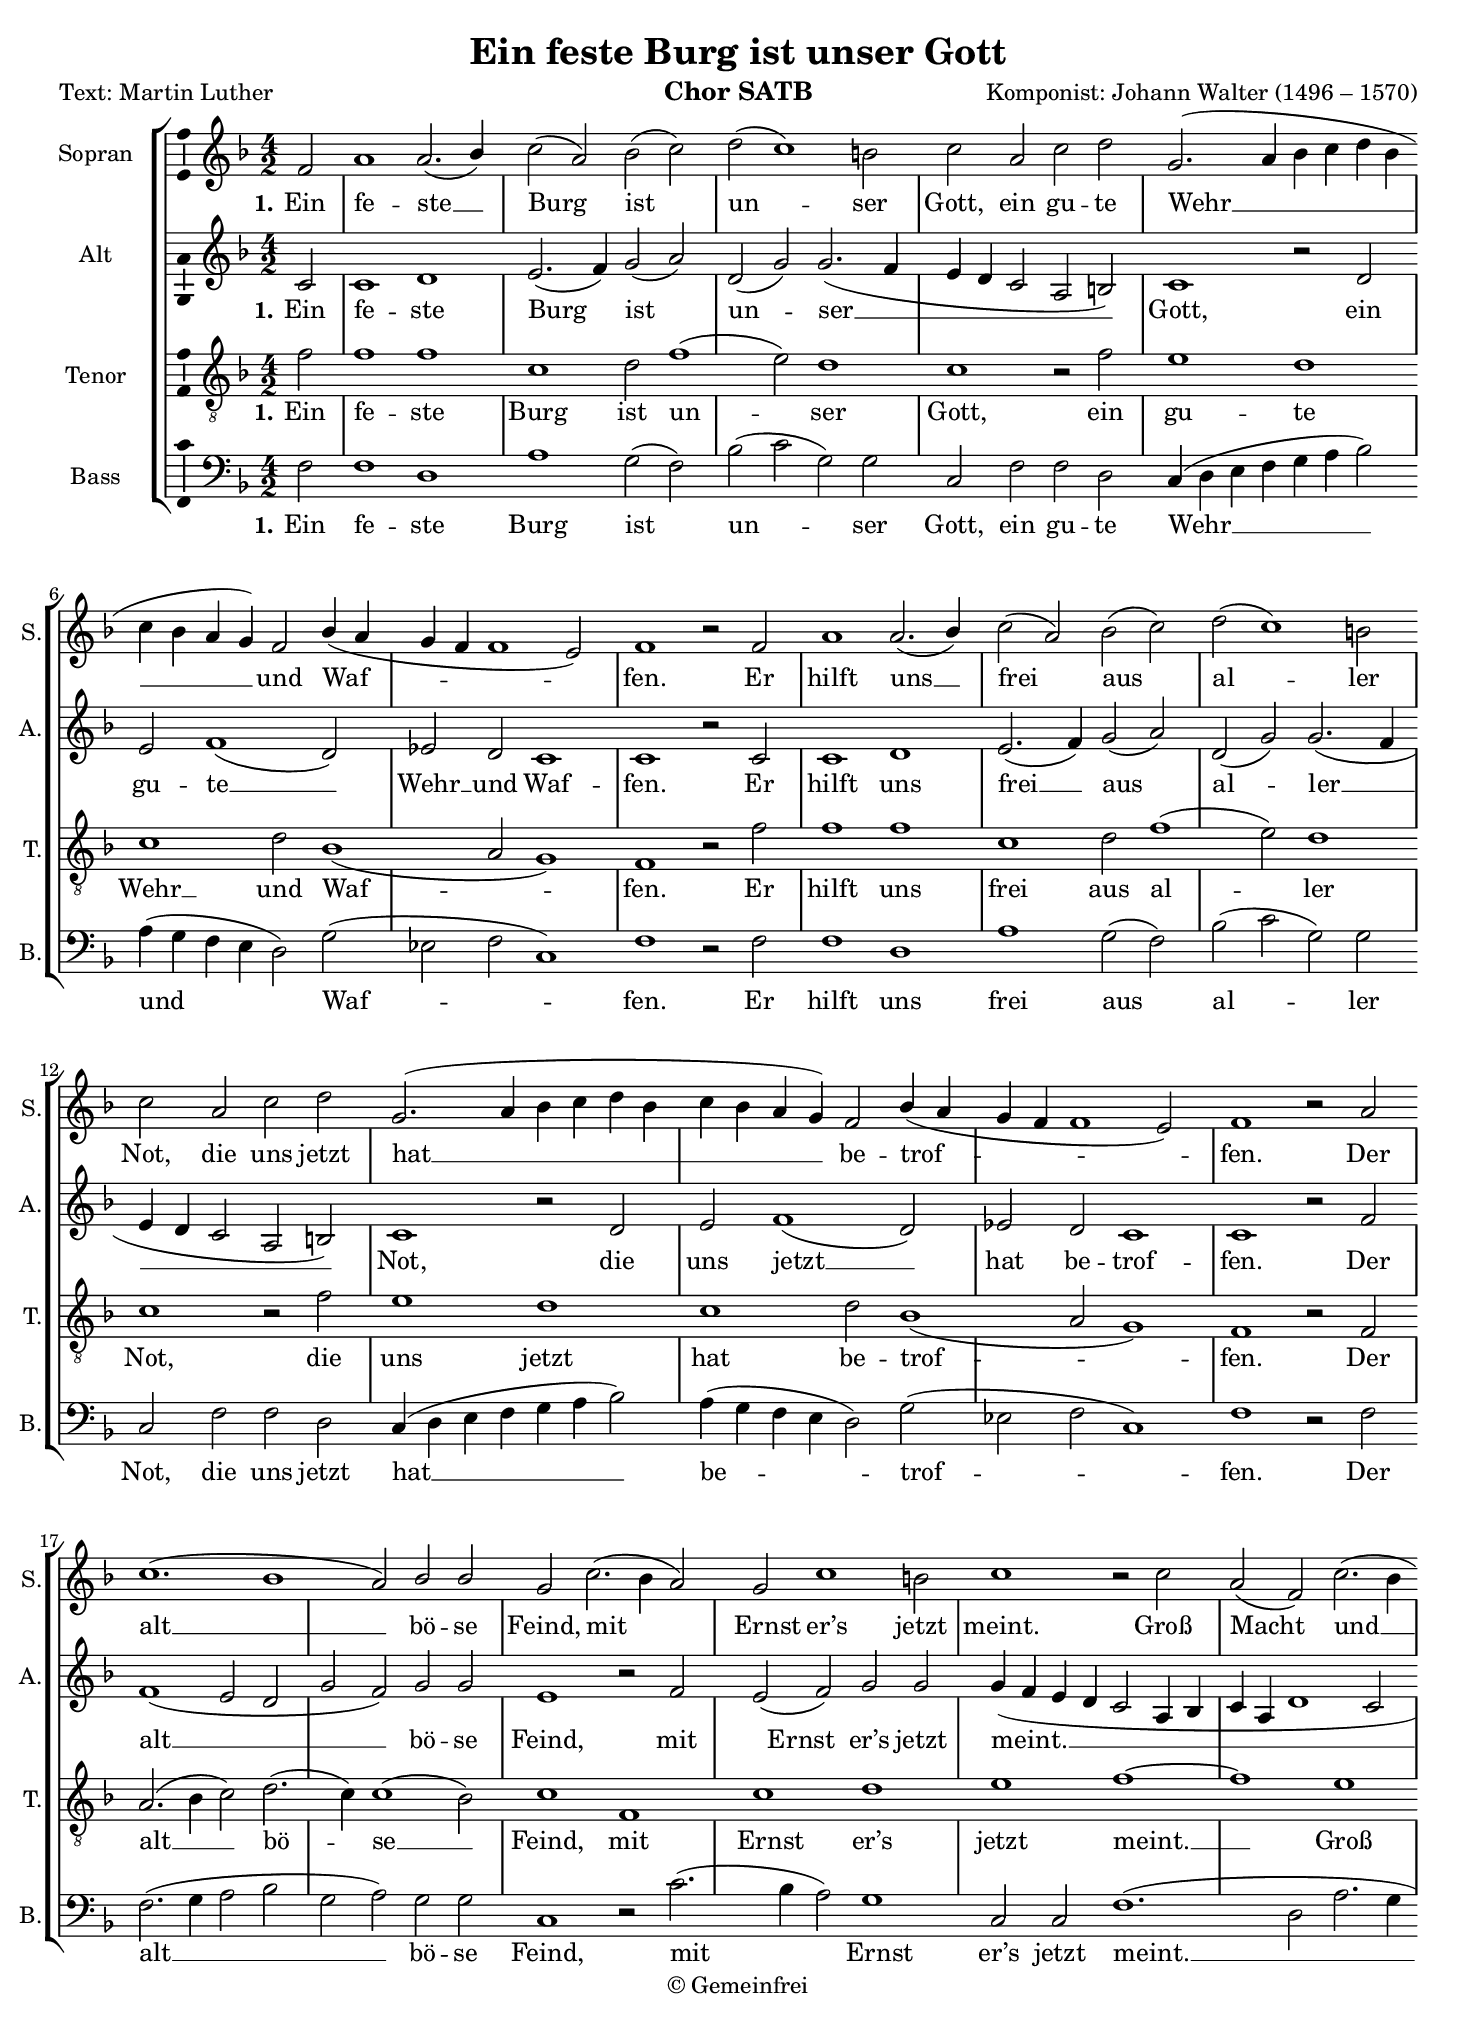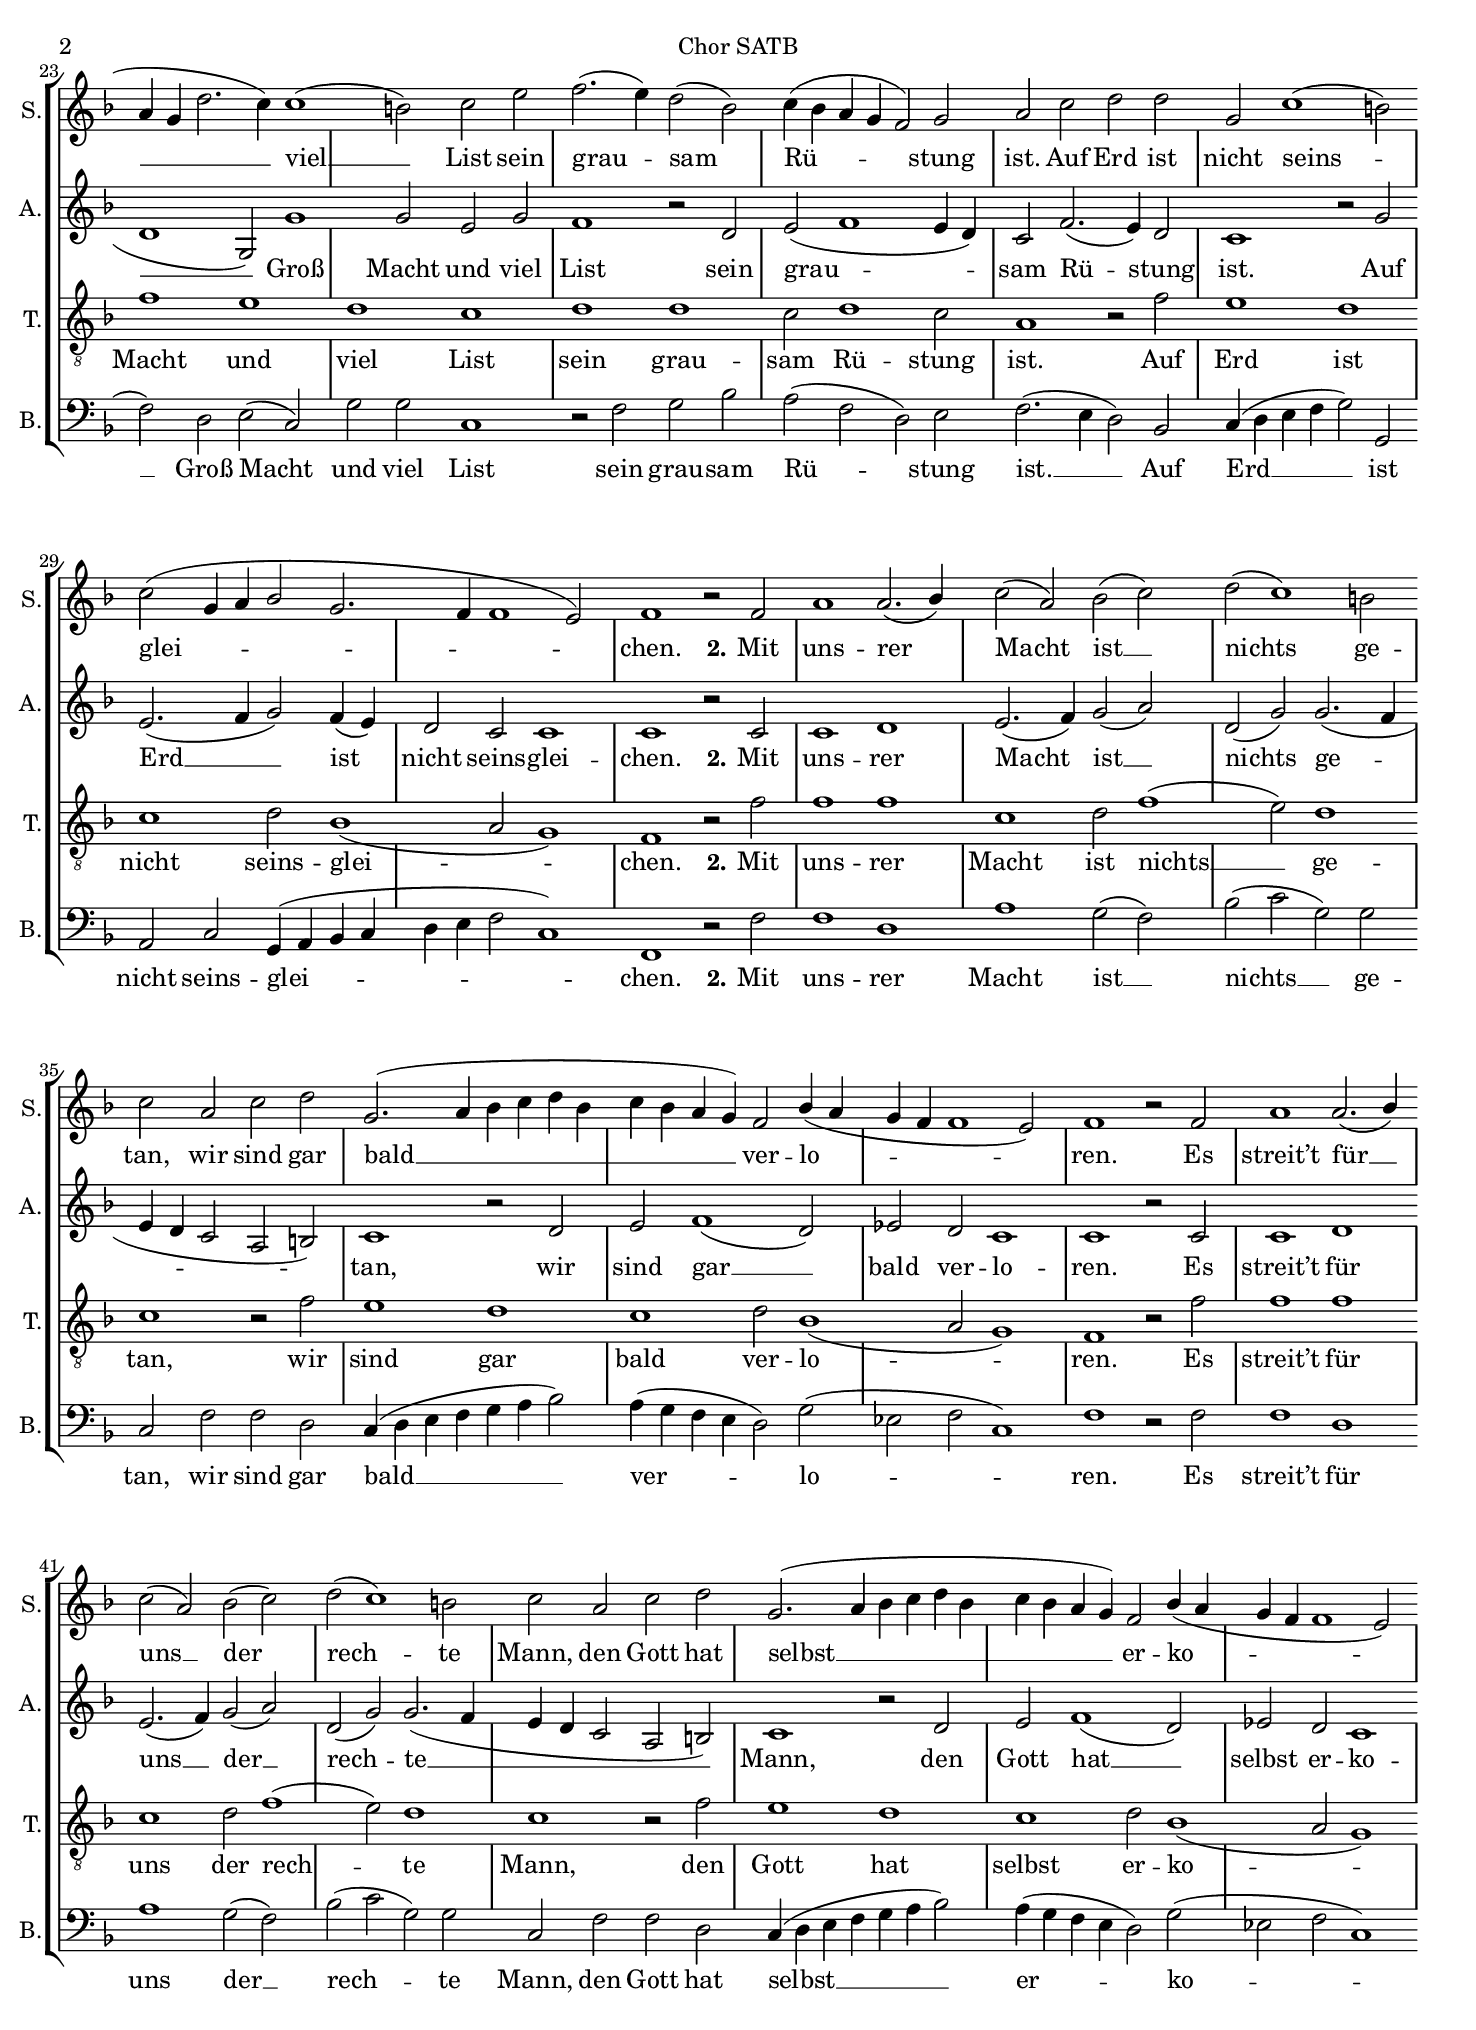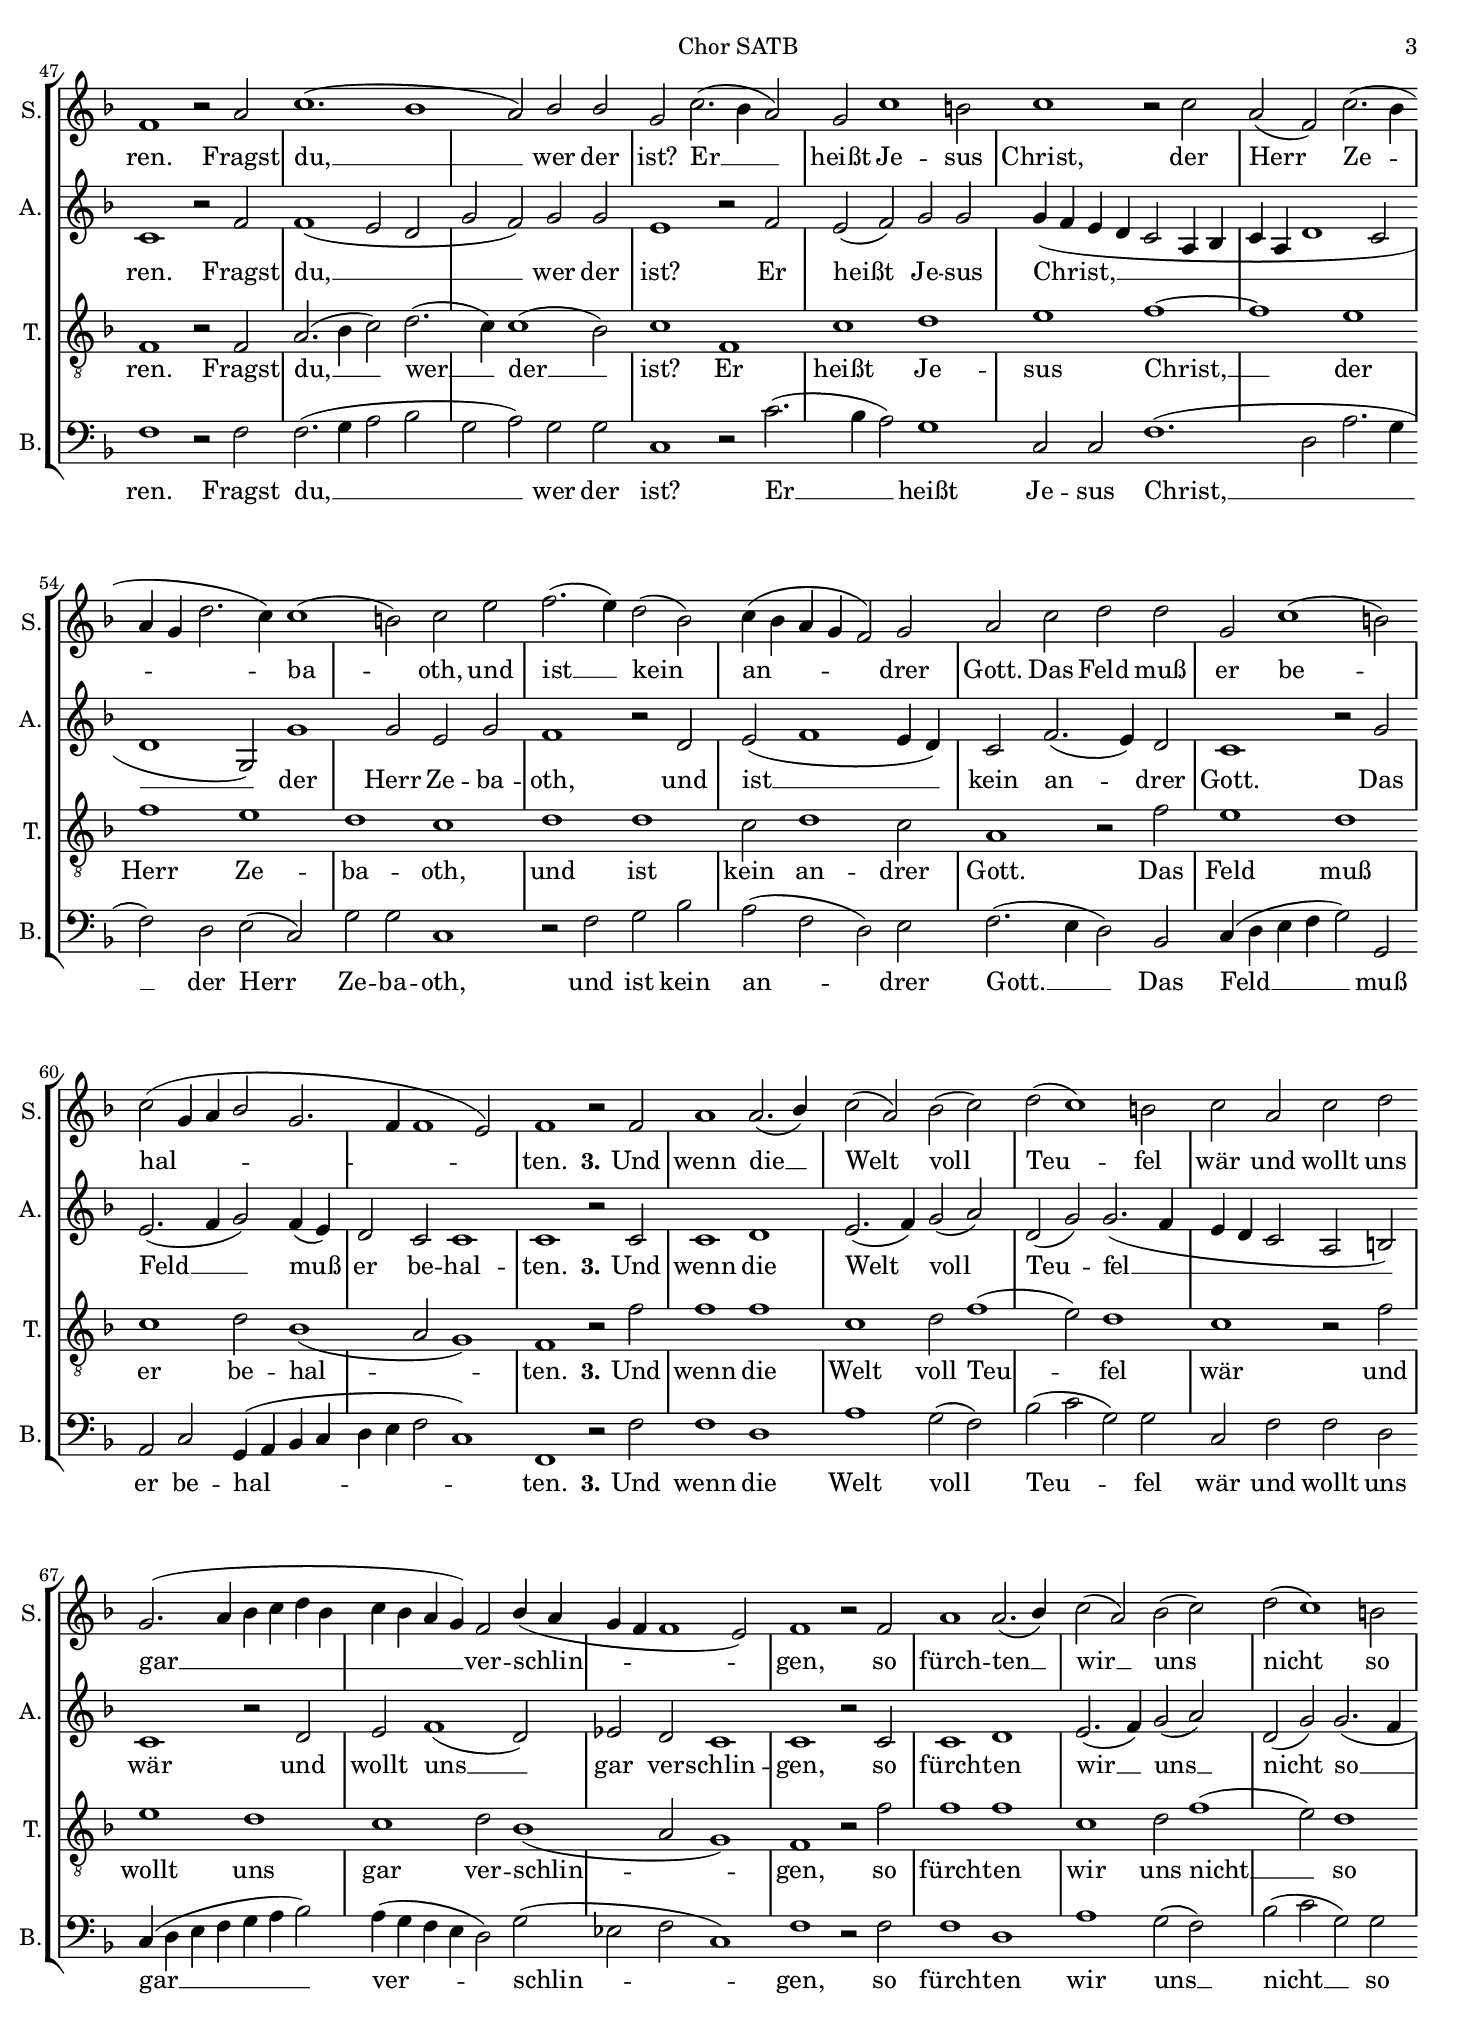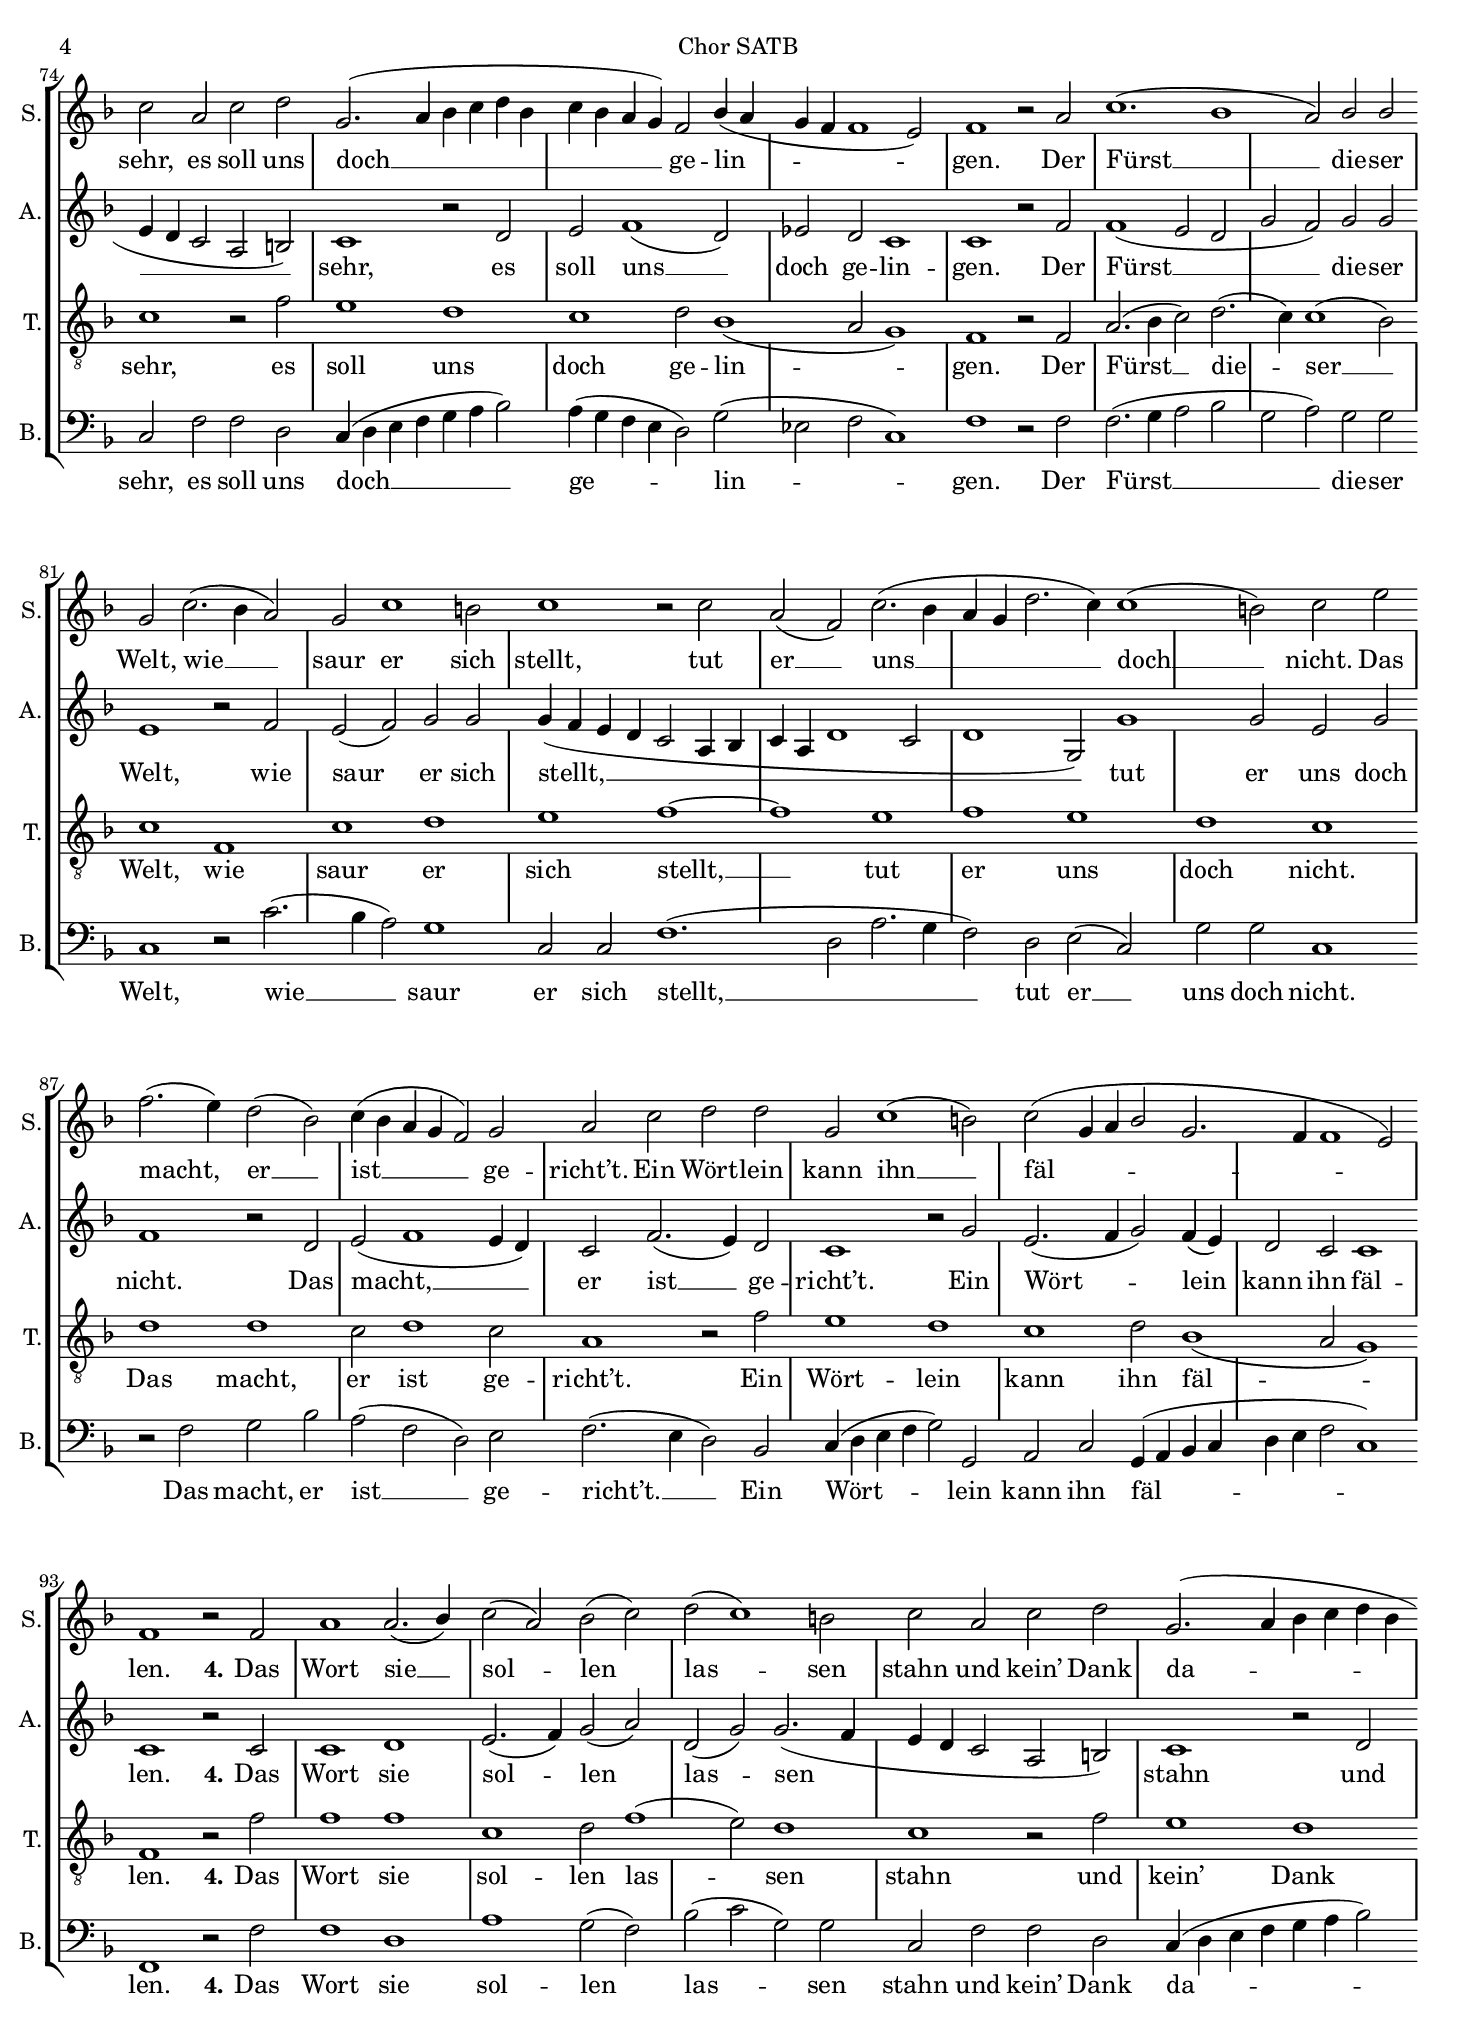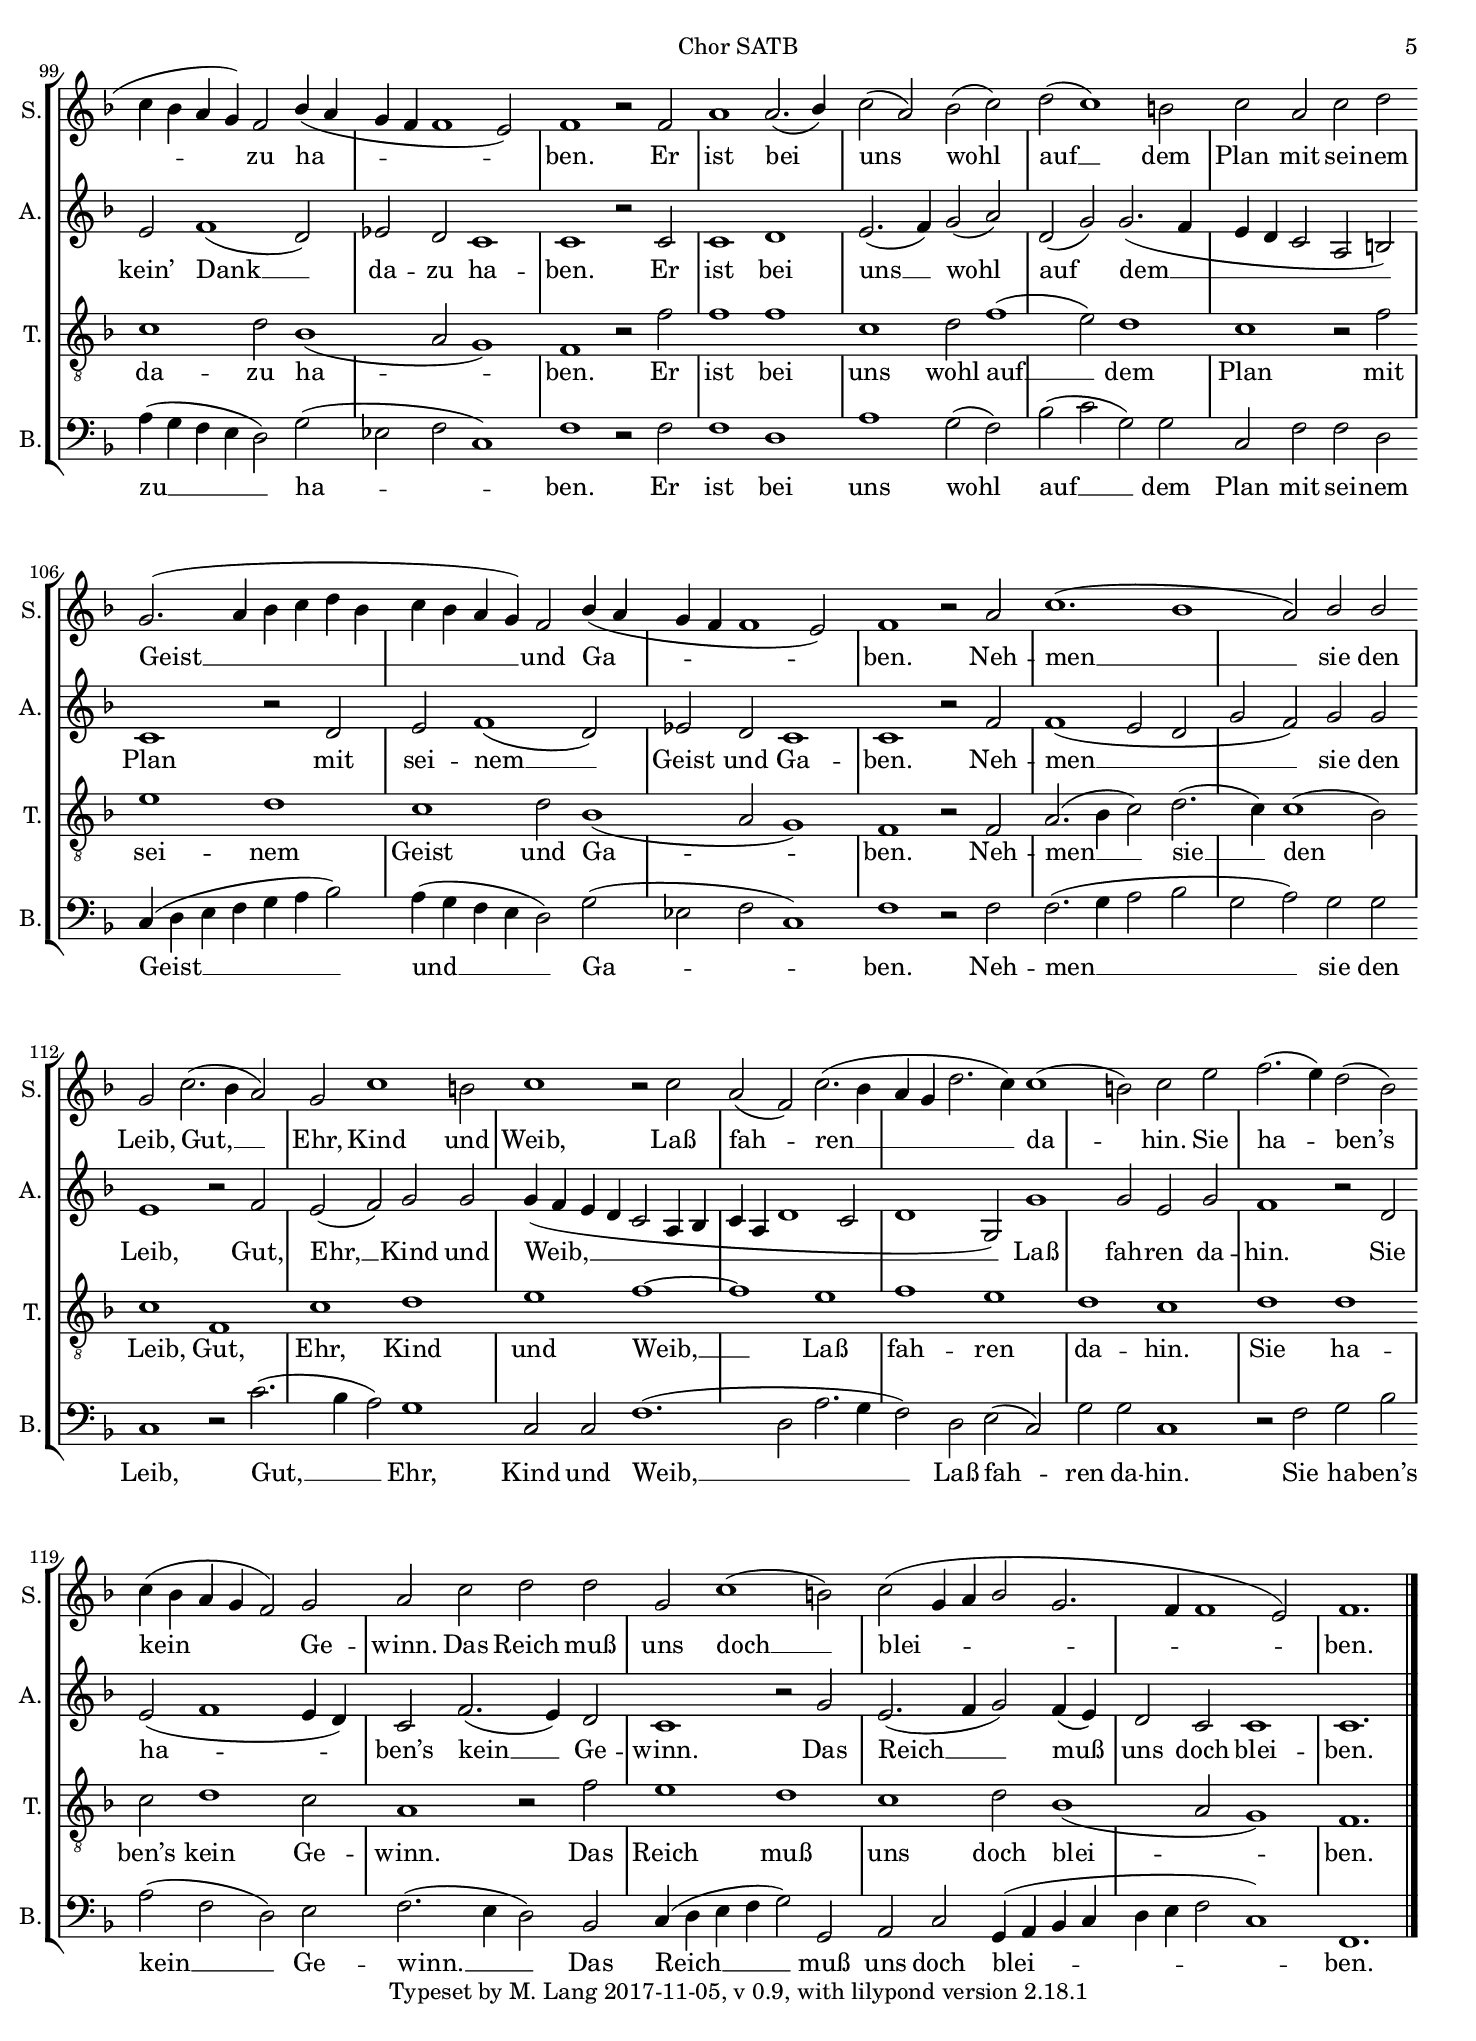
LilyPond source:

\version "2.18.2"
\language "deutsch"

\header {
  title = "Ein feste Burg ist unser Gott"
  instrument = "Chor SATB"
  composer = "Komponist: Johann Walter (1496 – 1570)"
  poet = "Text: Martin Luther"
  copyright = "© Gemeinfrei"
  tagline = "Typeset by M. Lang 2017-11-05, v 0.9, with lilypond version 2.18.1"
}
\paper {
  #(set-paper-size "b4")
  top-margin = 1 \cm
  bottom-margin = 1 \cm
  inner-margin = 3 \cm
  line-width = 23 \cm
  ragged-bottom = ##f
  ragged-last-bottom = ##t
}
\layout {
  \context {
    \Voice
    \consists "Melody_engraver"
    \override Stem #'neutral-direction = #'()
  }
}

global = {
  \key f \major
  \numericTimeSignature
  \time 4/2
  \partial 2
  \override Staff.BarLine #'transparent = ##t
}

soprano = \relative c'' {
  \global
  % Die Noten folgen hier.
  % 1. Strophe
  \repeat unfold 2{
    f,2 a1 a2.( b4) c2( a) b( c) d( c1) h2 c a c d
    g,2.( a4 b c d b c b a g) f2 b4( a g f f1 e2) f1 r2
  }
  a2   c1.( b1 a2) b b g c2.( b4 a2)
  g c1 h2 c1 r2 c a( f) c'2.( b4 a g d'2. c4) c1(
  h2) c2 e f2.( e4) d2( b) c4( b a g f2) g a c d d
  g,c1( h2) c( g4 a b2 g2. f4 f1 e2) f1 r2

  % 2. Strophe
  \repeat unfold 2{
    f2 a1 a2.( b4) c2( a) b( c) d( c1) h2 c a c d
    g,2.( a4 b c d b c b a g) f2 b4( a g f f1 e2) f1 r2
  }
  a2   c1.( b1 a2) b b g c2.( b4 a2)
  g c1 h2 c1 r2 c a( f) c'2.( b4 a g d'2. c4) c1(
  h2) c2 e f2.( e4) d2( b) c4( b a g f2) g a c d d
  g,c1( h2) c( g4 a b2 g2. f4 f1 e2) f1 r2

  % 3. Strophe
  \repeat unfold 2{
    f2 a1 a2.( b4) c2( a) b( c) d( c1) h2 c a c d
    g,2.( a4 b c d b c b a g) f2 b4( a g f f1 e2) f1 r2
  }
  a2   c1.( b1 a2) b b g c2.( b4 a2)
  g c1 h2 c1 r2 c a( f) c'2.( b4 a g d'2. c4) c1(
  h2) c2 e f2.( e4) d2( b) c4( b a g f2) g a c d d
  g,c1( h2) c( g4 a b2 g2. f4 f1 e2) f1 r2

  % 4. Strophe
  \repeat unfold 2{
    f2 a1 a2.( b4) c2( a) b( c) d( c1) h2 c a c d
    g,2.( a4 b c d b c b a g) f2 b4( a g f f1 e2) f1 r2
  }
  a2   c1.( b1 a2) b b g c2.( b4 a2)
  g c1 h2 c1 r2 c a( f) c'2.( b4 a g d'2. c4) c1(
  h2) c2 e f2.( e4) d2( b) c4( b a g f2) g a c d d
  g,c1( h2) c( g4 a b2 g2. f4 f1 e2) f1.

  \revert Staff.BarLine #'transparent
  \bar "|."
}

alto = \relative c' {
  \global
  % Die Noten folgen hier.

  % 1. Strophe
  \repeat unfold 2{
    c2 c1 d e2.( f4) g2( a) d,( g) g2.( f4 e d c2 a h) c1 r2 d e f1( d2) es d c1 c r2
  }
  f2 f1( e2 d g f)  g g e1 r2 f2
  e( f) g g g4( f e d c2 a4 b c a d1 c2 d1 g,2) g'1
  g2 e g f1 r2 d2 e( f1 e4 d) c2 f2.( e4) d2
  c1 r2 g' e2.( f4 g2) f4( e) d2 c c1 c1 r2

  % 2. Strophe
  \repeat unfold 2{
    c2 c1 d e2.( f4) g2( a) d,( g) g2.( f4 e d c2 a h) c1 r2 d e f1( d2) es d c1 c r2
  }
  f2 f1( e2 d g f)  g g e1 r2 f2
  e( f) g g g4( f e d c2 a4 b c a d1 c2 d1 g,2) g'1
  g2 e g f1 r2 d2 e( f1 e4 d) c2 f2.( e4) d2
  c1 r2 g' e2.( f4 g2) f4( e) d2 c c1 c1 r2

  % 3. Strophe
  \repeat unfold 2{
    c2 c1 d e2.( f4) g2( a) d,( g) g2.( f4 e d c2 a h) c1 r2 d e f1( d2) es d c1 c r2
  }
  f2 f1( e2 d g f)  g g e1 r2 f2
  e( f) g g g4( f e d c2 a4 b c a d1 c2 d1 g,2) g'1
  g2 e g f1 r2 d2 e( f1 e4 d) c2 f2.( e4) d2
  c1 r2 g' e2.( f4 g2) f4( e) d2 c c1 c1 r2

  % 4. Strophe
  \repeat unfold 2{
    c2 c1 d e2.( f4) g2( a) d,( g) g2.( f4 e d c2 a h) c1 r2 d e f1( d2) es d c1 c r2
  }
  f2 f1( e2 d g f)  g g e1 r2 f2
  e( f) g g g4( f e d c2 a4 b c a d1 c2 d1 g,2) g'1
  g2 e g f1 r2 d2 e( f1 e4 d) c2 f2.( e4) d2
  c1 r2 g' e2.( f4 g2) f4( e) d2 c c1 c1.

  \revert Staff.BarLine #'transparent
  \bar "|."
}

tenor = \relative c' {
  \global
  % Die Noten folgen hier.

  % 1. Strophe
  \repeat unfold 2{
    f2 f1 f c d2 f1( e2) d1 c r2 f
    e1 d c d2 b1( a2 g1) f r2
  }
  f2 a2.( b4 c2) d2.( c4) c1( b2) c1 f,
  c' d e f ~ f e f e
  d c d d c2 d1 c2 a1 r2 f'
  e1 d c d2 b1( a2 g1) f1 r2

  % 2. Strophe
  \repeat unfold 2{
    f'2 f1 f c d2 f1( e2) d1 c r2 f
    e1 d c d2 b1( a2 g1) f r2
  }
  f2 a2.( b4 c2) d2.( c4) c1( b2) c1 f,
  c' d e f ~ f e f e
  d c d d c2 d1 c2 a1 r2 f'
  e1 d c d2 b1( a2 g1) f1 r2

  % 3. Strophe
  \repeat unfold 2{
    f'2 f1 f c d2 f1( e2) d1 c r2 f
    e1 d c d2 b1( a2 g1) f r2
  }
  f2 a2.( b4 c2) d2.( c4) c1( b2) c1 f,
  c' d e f ~ f e f e
  d c d d c2 d1 c2 a1 r2 f'
  e1 d c d2 b1( a2 g1) f1 r2

  % 4. Strophe
  \repeat unfold 2{
    f'2 f1 f c d2 f1( e2) d1 c r2 f
    e1 d c d2 b1( a2 g1) f r2
  }
  f2 a2.( b4 c2) d2.( c4) c1( b2) c1 f,
  c' d e f ~ f e f e
  d c d d c2 d1 c2 a1 r2 f'
  e1 d c d2 b1( a2 g1) f1.

  \revert Staff.BarLine #'transparent
  \bar "|."
}

bass = \relative c {
  \global
  % Die Noten folgen hier.

  % 1. Strophe
  \repeat unfold 2{
    f2 f1 d a' g2( f) b( c g) g c, f f d
    c4( d e f g a b2) a4( g f e d2) g( es f c1) f r2
  }
  f2   f2.( g4 a2 b g a) g g c,1 r2
  c'2.( b4 a2) g1 c,2 c f1.( d2 a'2. g4 f2) d e( c)
  g' g c,1 r2 f g b a( f d) e f2.( e4 d2) b
  c4( d e f g2) g, a c g4( a b c d e f2 c1) f,1 r2

  % 2. Strophe
  \repeat unfold 2{
    f'2 f1 d a' g2( f) b( c g) g c, f f d
    c4( d e f g a b2) a4( g f e d2) g( es f c1) f r2
  }
  f2   f2.( g4 a2 b g a) g g c,1 r2
  c'2.( b4 a2) g1 c,2 c f1.( d2 a'2. g4 f2) d e( c)
  g' g c,1 r2 f g b a( f d) e f2.( e4 d2) b
  c4( d e f g2) g, a c g4( a b c d e f2 c1) f,1 r2

  % 3. Strophe
  \repeat unfold 2{
    f'2 f1 d a' g2( f) b( c g) g c, f f d
    c4( d e f g a b2) a4( g f e d2) g( es f c1) f r2
  }
  f2   f2.( g4 a2 b g a) g g c,1 r2
  c'2.( b4 a2) g1 c,2 c f1.( d2 a'2. g4 f2) d e( c)
  g' g c,1 r2 f g b a( f d) e f2.( e4 d2) b
  c4( d e f g2) g, a c g4( a b c d e f2 c1) f,1 r2

  % 4. Strophe
  \repeat unfold 2{
    f'2 f1 d a' g2( f) b( c g) g c, f f d
    c4( d e f g a b2) a4( g f e d2) g( es f c1) f r2
  }
  f2   f2.( g4 a2 b g a) g g c,1 r2
  c'2.( b4 a2) g1 c,2 c f1.( d2 a'2. g4 f2) d e( c)
  g' g c,1 r2 f g b a( f d) e f2.( e4 d2) b
  c4( d e f g2) g, a c g4( a b c d e f2 c1) f,1.

  \revert Staff.BarLine #'transparent
  \bar "|."
}

sopranoVerse = \lyricmode {
  % Liedtext folgt hier.
  \set stanza = "1."
  Ein fe -- ste __ Burg ist un -- ser Gott,
  ein gu -- te Wehr __ und Waf -- fen.
  Er hilft uns __ frei  aus al -- ler Not,
  die uns jetzt hat __ be -- trof -- fen.
  Der alt __ bö -- se Feind,
  mit __Ernst er’s jetzt meint.
  Groß Macht und __ viel __ List
  sein grau -- sam Rü -- stung ist.
  Auf Erd ist nicht seins -- glei -- chen.

  \set stanza = "2."
  Mit uns -- rer Macht ist __ nichts ge -- tan,
  wir sind gar bald __ ver -- lo -- ren.
  Es streit’t für __ uns __ der rech -- te Mann,
  den Gott hat selbst __ er -- ko -- ren.
  Fragst du, __ wer der ist?
  Er __ heißt Je -- sus Christ,
  der Herr Ze -- ba -- oth,
  und ist __ kein an -- drer Gott.
  Das Feld muß er be -- hal -- ten.

  \set stanza = "3."
  Und wenn die __ Welt voll Teu -- fel wär
  und wollt uns gar __ ver -- schlin -- gen,
  so fürch -- ten __ wir __ uns nicht so sehr,
  es soll uns doch __ ge -- lin -- gen.
  Der Fürst __ die -- ser Welt,
  wie __ saur er sich stellt,
  tut er __ uns __ doch __ nicht.
  Das macht, er __ ist __ ge -- richt’t.
  Ein Wört -- lein kann ihn __ fäl -- len.

  \set stanza = "4."
  Das Wort sie __ sol -- len las -- sen stahn
  und kein’ Dank da -- zu ha -- ben.
  Er ist bei uns wohl auf __ dem Plan
  mit sei -- nem Geist __ und Ga -- ben.
  Neh -- men __ sie den Leib,
  Gut, __ Ehr, Kind und Weib,
  Laß fah -- ren __ da -- hin.
  Sie ha -- ben’s kein __Ge -- winn.
  Das Reich muß uns doch __ blei -- ben.
}

altoVerse = \lyricmode {
  % Liedtext folgt hier.
  \set stanza = "1."
  Ein fe -- ste  Burg ist un -- ser __ Gott,
  ein gu -- te __ Wehr __ und Waf -- fen.
  Er hilft uns  frei __ aus al -- ler __ Not,
  die uns jetzt __ hat  be -- trof -- fen.
  Der alt __ bö -- se Feind,
  mit __Ernst er’s jetzt meint. __
  Groß Macht und viel List
  sein grau -- sam Rü -- stung ist.
  Auf Erd __ ist nicht seins -- glei -- chen.

  \set stanza = "2."
  Mit uns -- rer Macht ist __ nichts ge -- tan,
  wir sind gar __ bald ver -- lo -- ren.
  Es streit’t für uns __ der __ rech -- te __ Mann,
  den Gott hat __ selbst er -- ko -- ren.
  Fragst du, __ wer der ist?
  Er heißt Je -- sus Christ, __
  der Herr Ze -- ba -- oth,
  und ist __ kein an -- drer Gott.
  Das Feld __ muß er be -- hal -- ten.

  \set stanza = "3."
  Und wenn die Welt voll Teu -- fel __ wär
  und wollt uns __ gar ver -- schlin -- gen,
  so fürch -- ten wir __ uns __ nicht so __ sehr,
  es soll uns __ doch ge -- lin -- gen.
  Der Fürst __ die -- ser Welt,
  wie saur er sich stellt, __
  tut er uns doch nicht.
  Das macht, __  er ist __ ge -- richt’t.
  Ein Wört -- lein kann ihn fäl -- len.

  \set stanza = "4."
  Das Wort sie sol -- len las -- sen stahn
  und kein’ Dank __ da -- zu ha -- ben.
  Er ist bei uns __ wohl auf dem __ Plan
  mit sei -- nem __ Geist und Ga -- ben.
  Neh -- men __ sie den Leib,
  Gut, Ehr, __ Kind und Weib, __
  Laß fah -- ren da -- hin.
  Sie ha -- ben’s kein __ Ge -- winn.
  Das Reich __ muß uns doch blei -- ben.
}

tenorVerse = \lyricmode {
  % Liedtext folgt hier.
  \set stanza = "1."
  Ein fe -- ste Burg ist un -- ser Gott,
  ein gu -- te Wehr __ und Waf -- fen.
  Er hilft uns frei aus al -- ler Not,
  die uns jetzt hat  be -- trof -- fen.
  Der alt __ bö -- se __ Feind,
  mit __Ernst er’s jetzt meint. __
  Groß Macht und viel List
  sein grau -- sam Rü -- stung ist.
  Auf Erd ist nicht seins -- glei -- chen.

  \set stanza = "2."
  Mit uns -- rer Macht ist nichts __ ge -- tan,
  wir sind gar bald ver -- lo -- ren.
  Es streit’t für uns der rech -- te Mann,
  den Gott hat selbst er -- ko -- ren.
  Fragst du, __ wer __ der __ ist?
  Er heißt Je -- sus Christ, __
  der Herr Ze -- ba -- oth,
  und ist kein an -- drer Gott.
  Das Feld muß er be -- hal -- ten.

  \set stanza = "3."
  Und wenn die Welt voll Teu -- fel wär
  und wollt uns gar ver -- schlin -- gen,
  so fürch -- ten wir uns nicht __ so sehr,
  es soll uns doch ge -- lin -- gen.
  Der Fürst __ die -- ser __ Welt,
  wie saur er sich stellt, __
  tut er uns doch nicht.
  Das macht, er ist ge -- richt’t.
  Ein Wört -- lein kann ihn fäl -- len.

  \set stanza = "4."
  Das Wort sie sol -- len las -- sen stahn
  und kein’ Dank da -- zu ha -- ben.
  Er ist bei uns wohl auf __ dem Plan
  mit sei -- nem Geist und Ga -- ben.
  Neh -- men __ sie __ den __Leib,
  Gut, Ehr, Kind und Weib, __
  Laß fah -- ren da -- hin.
  Sie ha -- ben’s kein Ge -- winn.
  Das Reich muß uns doch blei -- ben.
}

bassVerse = \lyricmode {
  % Liedtext folgt hier.
  \set stanza = "1."
  Ein fe -- ste Burg ist un -- ser Gott,
  ein gu -- te Wehr __ und Waf -- fen.
  Er hilft uns  frei aus al -- ler Not,
  die uns jetzt hat __  be -- trof -- fen.
  Der alt __ bö -- se Feind,
  mit __Ernst er’s jetzt meint. __
  Groß Macht und viel List
  sein grau -- sam Rü -- stung ist. __ 
  Auf Erd __ ist nicht seins -- glei -- chen.

  \set stanza = "2."
  Mit uns -- rer Macht ist __ nichts __ ge -- tan,
  wir sind gar bald __ ver -- lo -- ren.
  Es streit’t für uns der __ rech -- te Mann,
  den Gott hat selbst __ er -- ko -- ren.
  Fragst du, __ wer der ist?
  Er __ heißt Je -- sus Christ, __
  der Herr Ze -- ba -- oth,
  und ist kein an -- drer Gott. __
  Das Feld __ muß er be -- hal -- ten.

  \set stanza = "3."
  Und wenn die Welt voll Teu -- fel wär
  und wollt uns gar __ ver -- schlin -- gen,
  so fürch -- ten wir uns __ nicht __ so sehr,
  es soll uns doch __ ge -- lin -- gen.
  Der Fürst __ die -- ser Welt,
  wie __ saur er sich stellt, __
  tut er __ uns doch nicht.
  Das macht, er ist __ ge -- richt’t. __
  Ein Wört -- lein kann ihn fäl -- len.

  \set stanza = "4."
  Das Wort sie sol -- len las -- sen stahn
  und kein’ Dank da -- zu __ ha -- ben.
  Er ist bei uns wohl auf __ dem Plan
  mit sei -- nem Geist __ und __ Ga -- ben.
  Neh -- men __ sie den Leib,
  Gut, __ Ehr, Kind und Weib, __
  Laß fah -- ren da -- hin.
  Sie ha -- ben’s kein __ Ge -- winn. __
  Das Reich __ muß uns doch blei -- ben.
}

rehearsalMidi = #
(define-music-function
 (parser location name midiInstrument lyrics) (string? string? ly:music?)
 #{
   \unfoldRepeats <<
     \new Staff = "soprano" \new Voice = "soprano" { \soprano }
     \new Staff = "alto" \new Voice = "alto" { \alto }
     \new Staff = "tenor" \new Voice = "tenor" { \tenor }
     \new Staff = "bass" \new Voice = "bass" { \bass }
     \context Staff = $name {
       \set Score.midiMinimumVolume = #0.5
       \set Score.midiMaximumVolume = #0.5
       \set Score.tempoWholesPerMinute = #(ly:make-moment 80 1)
       \set Staff.midiMinimumVolume = #0.8
       \set Staff.midiMaximumVolume = #1.0
       \set Staff.midiInstrument = $midiInstrument
     }
     \new Lyrics \with {
       alignBelowContext = $name
     } \lyricsto $name $lyrics
   >>
 #})

\score {
  \new StaffGroup <<
    \new Staff \with {
      midiInstrument = "soprano sax"
      instrumentName = "Sopran"
      shortInstrumentName = "S."
      \consists "Ambitus_engraver"
    } { \soprano }
    \addlyrics { \sopranoVerse }
    \new Staff \with {
      midiInstrument = "alto sax"
      instrumentName = "Alt"
      shortInstrumentName = "A."
      \consists "Ambitus_engraver"
    } { \alto }
    \addlyrics { \altoVerse }
    \new Staff \with {
      midiInstrument = "tenor sax"
      instrumentName = "Tenor"
      shortInstrumentName = "T."
      \consists "Ambitus_engraver"
    } { \clef "treble_8" \tenor }
    \addlyrics { \tenorVerse }
    \new Staff \with {
      midiInstrument = "baritone sax"
      instrumentName = "Bass"
      shortInstrumentName = "B."
      \consists "Ambitus_engraver"
    } { \clef bass \bass }
    \addlyrics { \bassVerse }
  >>
  \layout { }
  \midi {
    \tempo 1=80
  }
}

% MIDI-Dateien zum Proben:
\book {
  \bookOutputSuffix "soprano"
  \score {
    \rehearsalMidi "soprano" "soprano sax" \sopranoVerse
    \midi { }
  }
}

\book {
  \bookOutputSuffix "alto"
  \score {
    \rehearsalMidi "alto" "soprano sax" \altoVerse
    \midi { }
  }
}

\book {
  \bookOutputSuffix "tenor"
  \score {
    \rehearsalMidi "tenor" "tenor sax" \tenorVerse
    \midi { }
  }
}

\book {
  \bookOutputSuffix "bass"
  \score {
    \rehearsalMidi "bass" "tenor sax" \bassVerse
    \midi { }
  }
}

